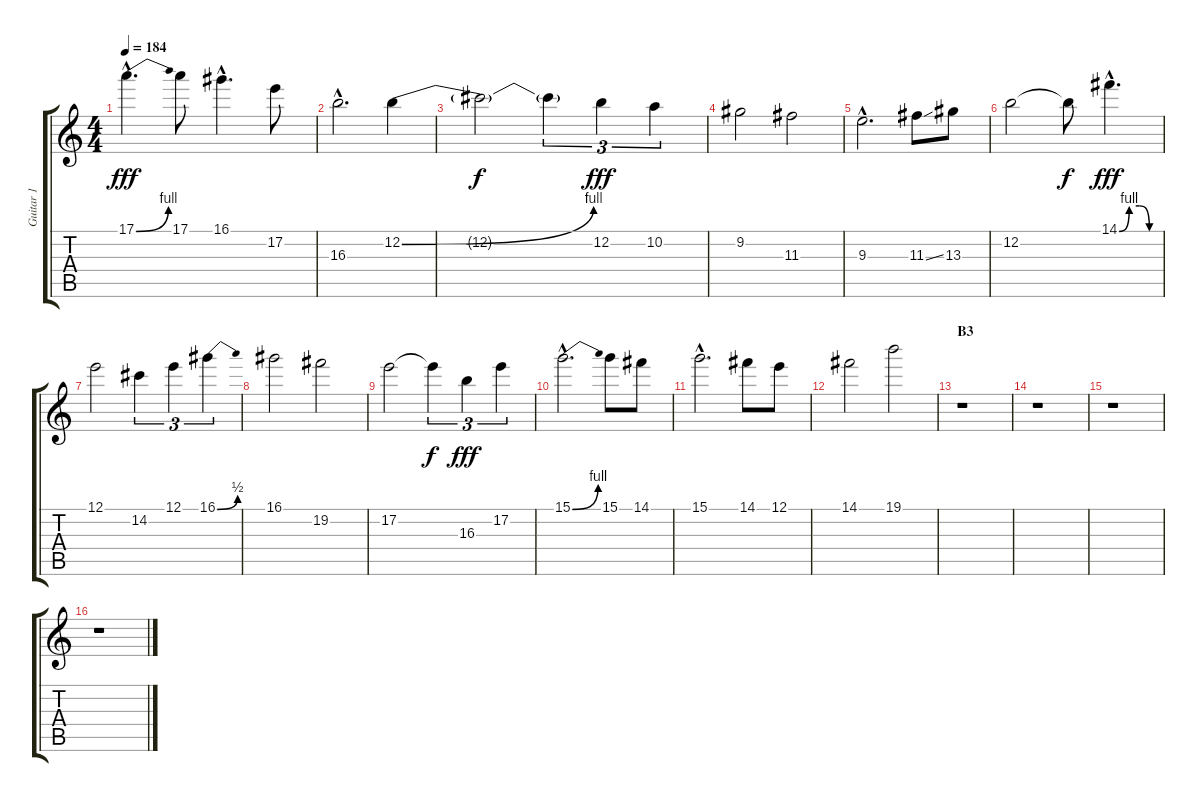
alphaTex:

\track ("Guitar 1" "Guitar 1") {instrument distortionguitar}
\staff {score tabs}
\tuning (E4 B3 G3 D3 A2 E2) {hide}
\ts (4 4)
\tempo 184
\clef g2
\ks c
17.1{be (bend 0 0 60 4) hac}.4{d dy fff} 17.1.8 16.1{hac}.4{d} 17.2.8 |
16.3{hac}.2{d} 12.2{be (bend 0 0 60 4)}.4 |
12.2{t}.2{dy f} 12.2{t}.4{tu (3 2)} 12.2.4{tu (3 2) dy fff} 10.2.4{tu (3 2)} |
9.2.2 11.3.2 |
9.3{hac}.2{d} 11.3{ss}.8 13.3.8 |
12.2.2 12.2{t}.8{dy f} 14.1{be (custom 0 0 15 4 30 4 45 0 60 0) hac}.4{d dy fff} |
12.1.2 14.2.4{tu (3 2)} 12.1.4{tu (3 2)} 16.1{be (bend 0 0 60 2)}.4{tu (3 2)} |
16.1.2 19.2.2 |
17.2.2 17.2{t}.4{tu (3 2) dy f} 16.3.4{tu (3 2) dy fff} 17.2.4{tu (3 2)} |
15.1{be (bend 0 0 60 4) hac}.2{d} 15.1.8 14.1.8 |
15.1{hac}.2{d} 14.1.8 12.1.8 |
14.1.2 19.1.2 |
\section ("" "B3")
r.1 |
r.1 |
r.1 |
r.1
